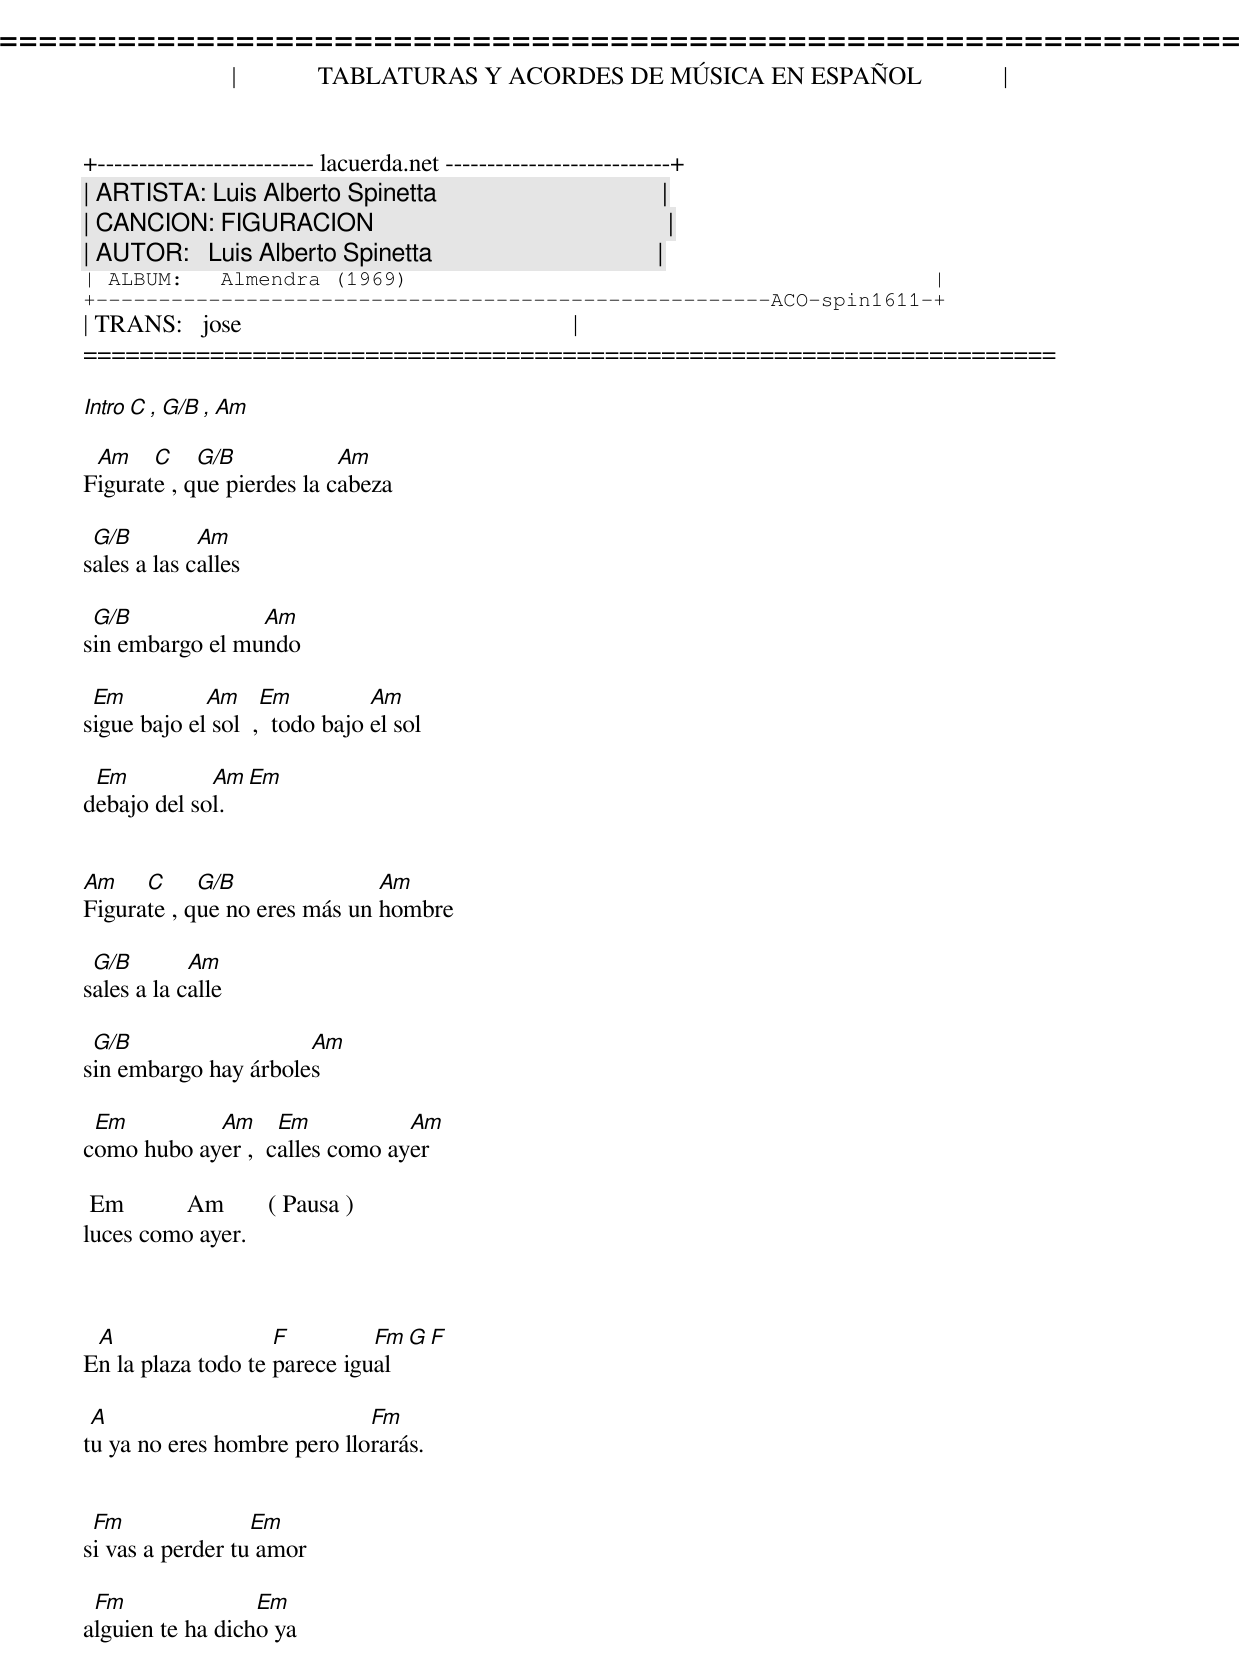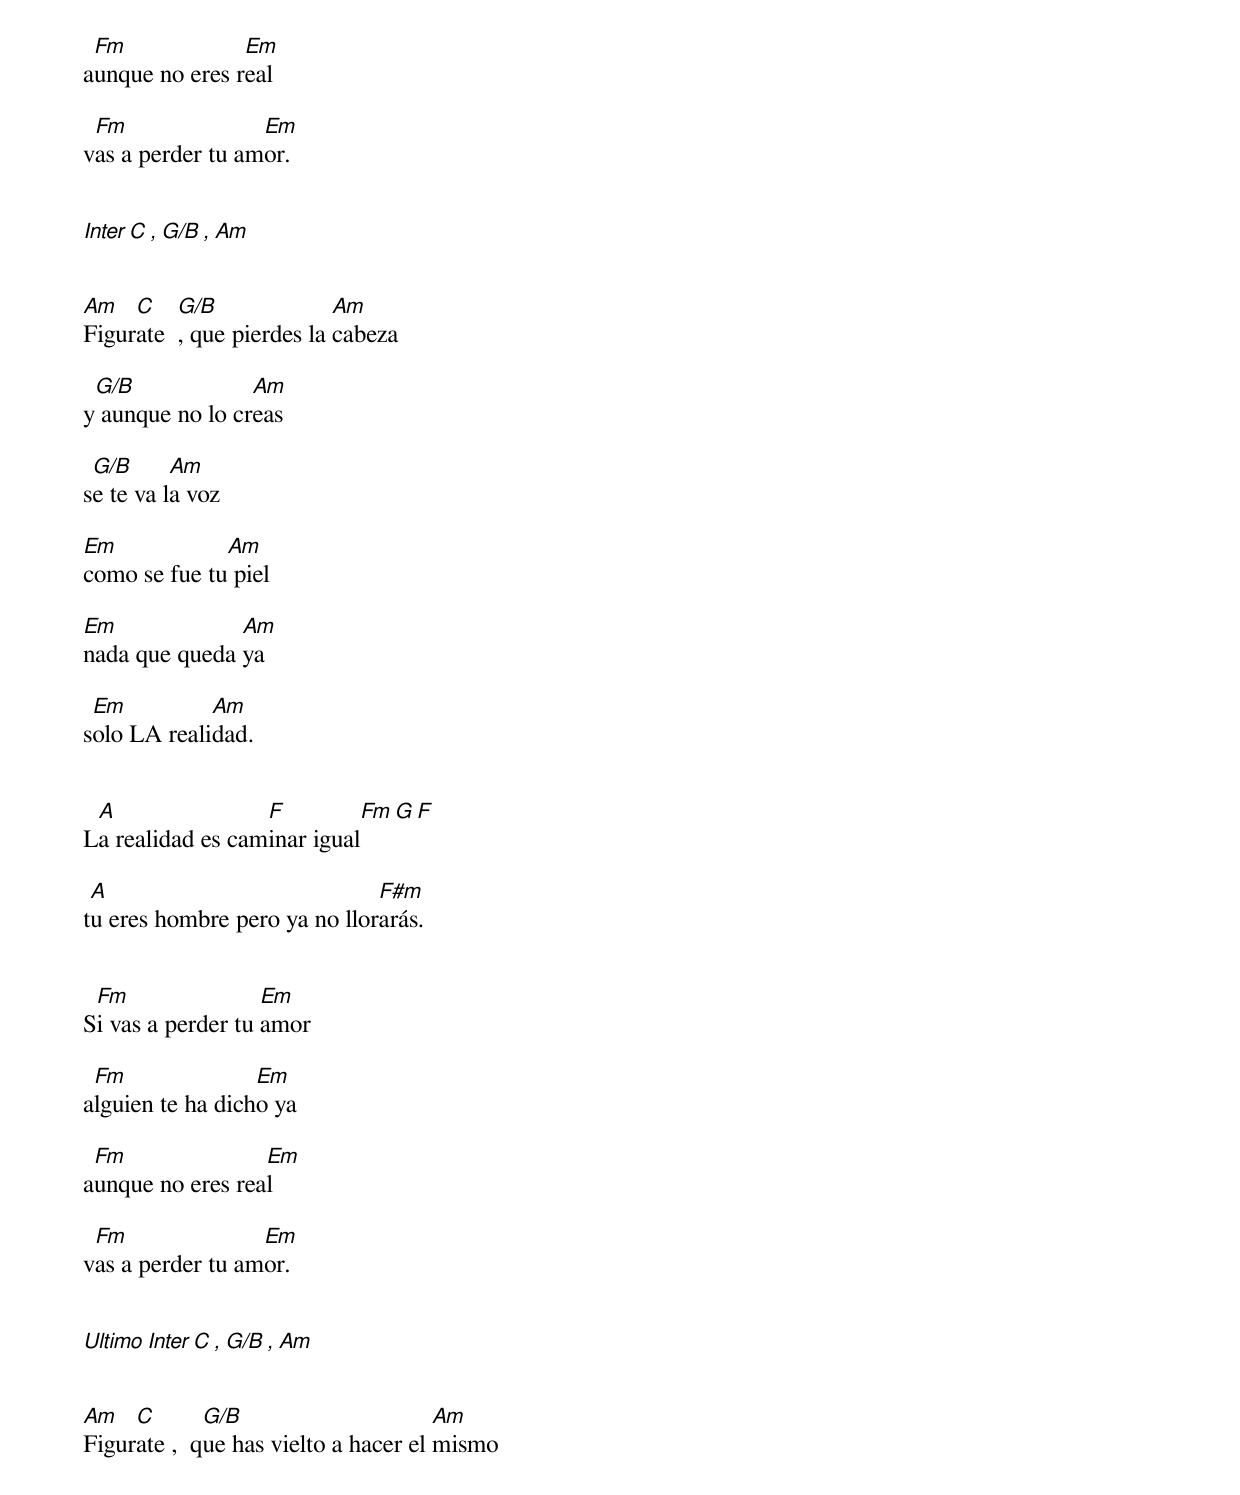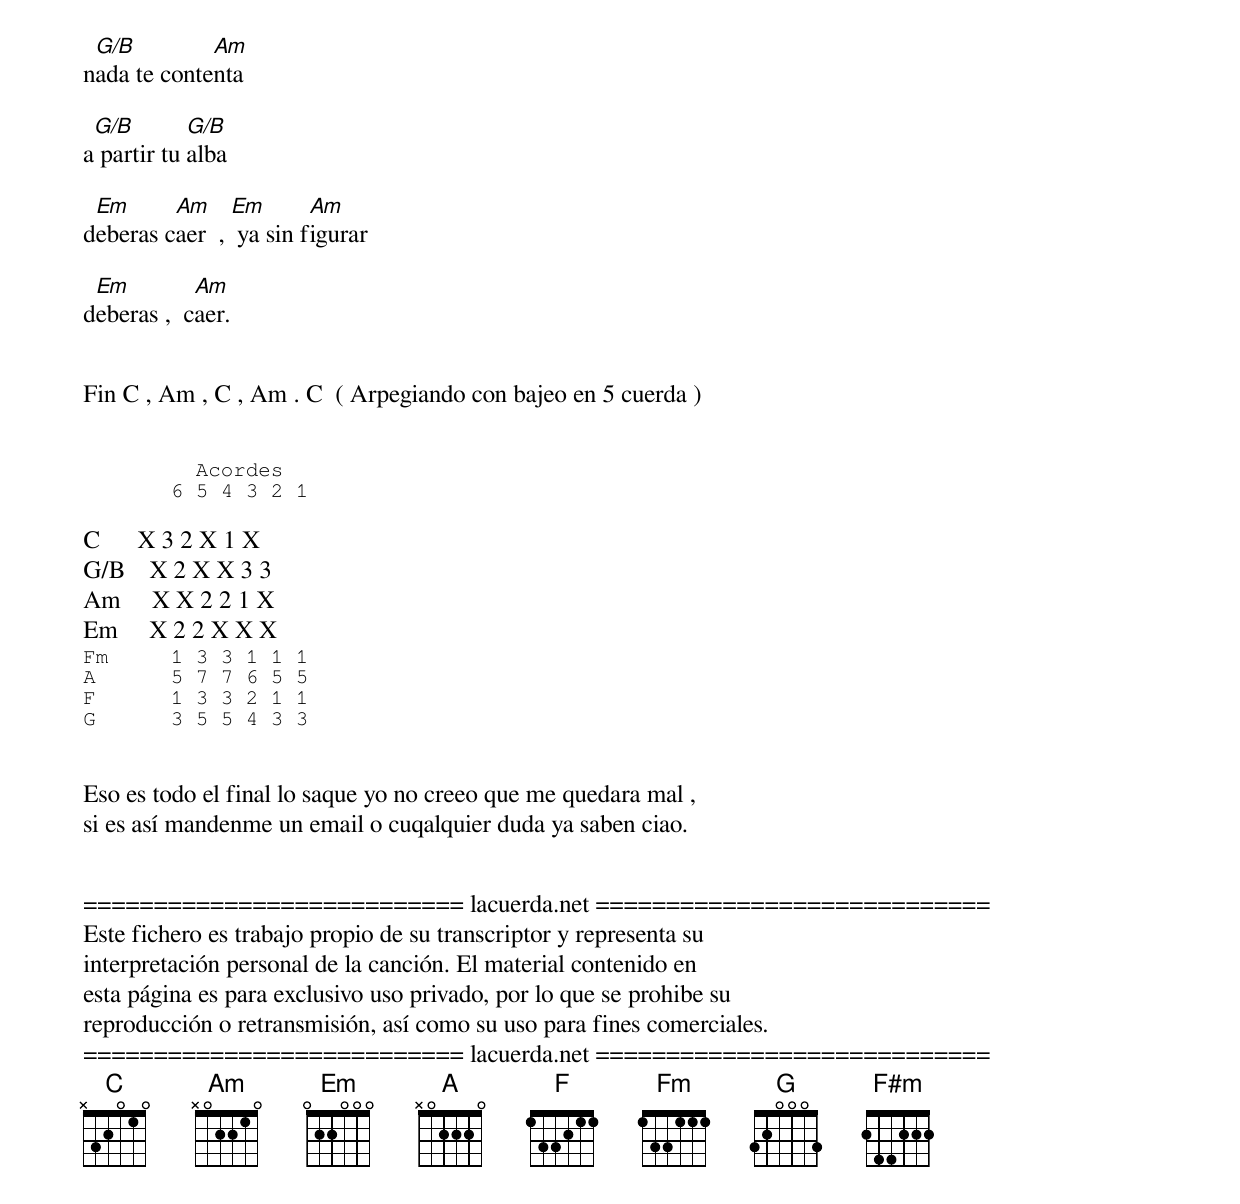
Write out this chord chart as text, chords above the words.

=====================================================================
|             TABLATURAS Y ACORDES DE MÚSICA EN ESPAÑOL             |
+-------------------------- lacuerda.net ---------------------------+
| ARTISTA: Luis Alberto Spinetta                                    |
| CANCION: FIGURACION                                               |
| AUTOR:   Luis Alberto Spinetta                                    |
| ALBUM:   Almendra (1969)                                          |
+------------------------------------------------------ACO-spin1611-+
| TRANS:   jose                                                     |
=====================================================================

Intro  C , G/B , Am

 Am    C    G/B            Am
Figurate , que pierdes la cabeza

 G/B         Am
sales a las calles

 G/B             Am
sin embargo el mundo

 Em          Am     Em          Am
sigue bajo el sol  ,  todo bajo el sol

 Em          Am    Em
debajo del sol.


Am    C     G/B               Am
Figurate , que no eres más un hombre

 G/B        Am
sales a la calle

 G/B                  Am
sin embargo hay árboles

 Em         Am     Em           Am
como hubo ayer ,  calles como ayer

 Em          Am       ( Pausa )
luces como ayer.



 A                  F         Fm    G    F
En la plaza todo te parece igual

 A                           Fm
tu ya no eres hombre pero llorarás.


 Fm               Em
si vas a perder tu amor

 Fm               Em
alguien te ha dicho ya

 Fm             Em
aunque no eres real

 Fm               Em
vas a perder tu amor.


Inter  C , G/B , Am


Am   C    G/B              Am
Figurate  , que pierdes la cabeza

 G/B             Am
y aunque no lo creas

 G/B      Am
se te va la voz

Em            Am
como se fue tu piel

Em             Am
nada que queda ya

 Em          Am
solo LA realidad.


 A                F         Fm     G   F
La realidad es caminar igual

 A                            F#m
tu eres hombre pero ya no llorarás.


 Fm                Em
Si vas a perder tu amor

 Fm               Em
alguien te ha dicho ya

 Fm               Em
aunque no eres real

 Fm               Em
vas a perder tu amor.


Ultimo Inter  C ,  G/B ,  Am


Am   C       G/B                      Am
Figurate ,  que has vielto a hacer el mismo

 G/B         Am
nada te contenta

 G/B        G/B
a partir tu alba

 Em      Am     Em       Am
deberas caer  ,  ya sin figurar

 Em         Am
deberas ,  caer.


Fin C , Am , C , Am . C  ( Arpegiando con bajeo en 5 cuerda )


         Acordes
       6 5 4 3 2 1

C      X 3 2 X 1 X
G/B    X 2 X X 3 3
Am     X X 2 2 1 X
Em     X 2 2 X X X
Fm     1 3 3 1 1 1
A      5 7 7 6 5 5
F      1 3 3 2 1 1
G      3 5 5 4 3 3


Eso es todo el final lo saque yo no creeo que me quedara mal ,
si es así mandenme un email o cuqalquier duda ya saben ciao.


=========================== lacuerda.net ============================
Este fichero es trabajo propio de su transcriptor y representa su
interpretación personal de la canción. El material contenido en
esta página es para exclusivo uso privado, por lo que se prohibe su
reproducción o retransmisión, así como su uso para fines comerciales.
=========================== lacuerda.net ============================
